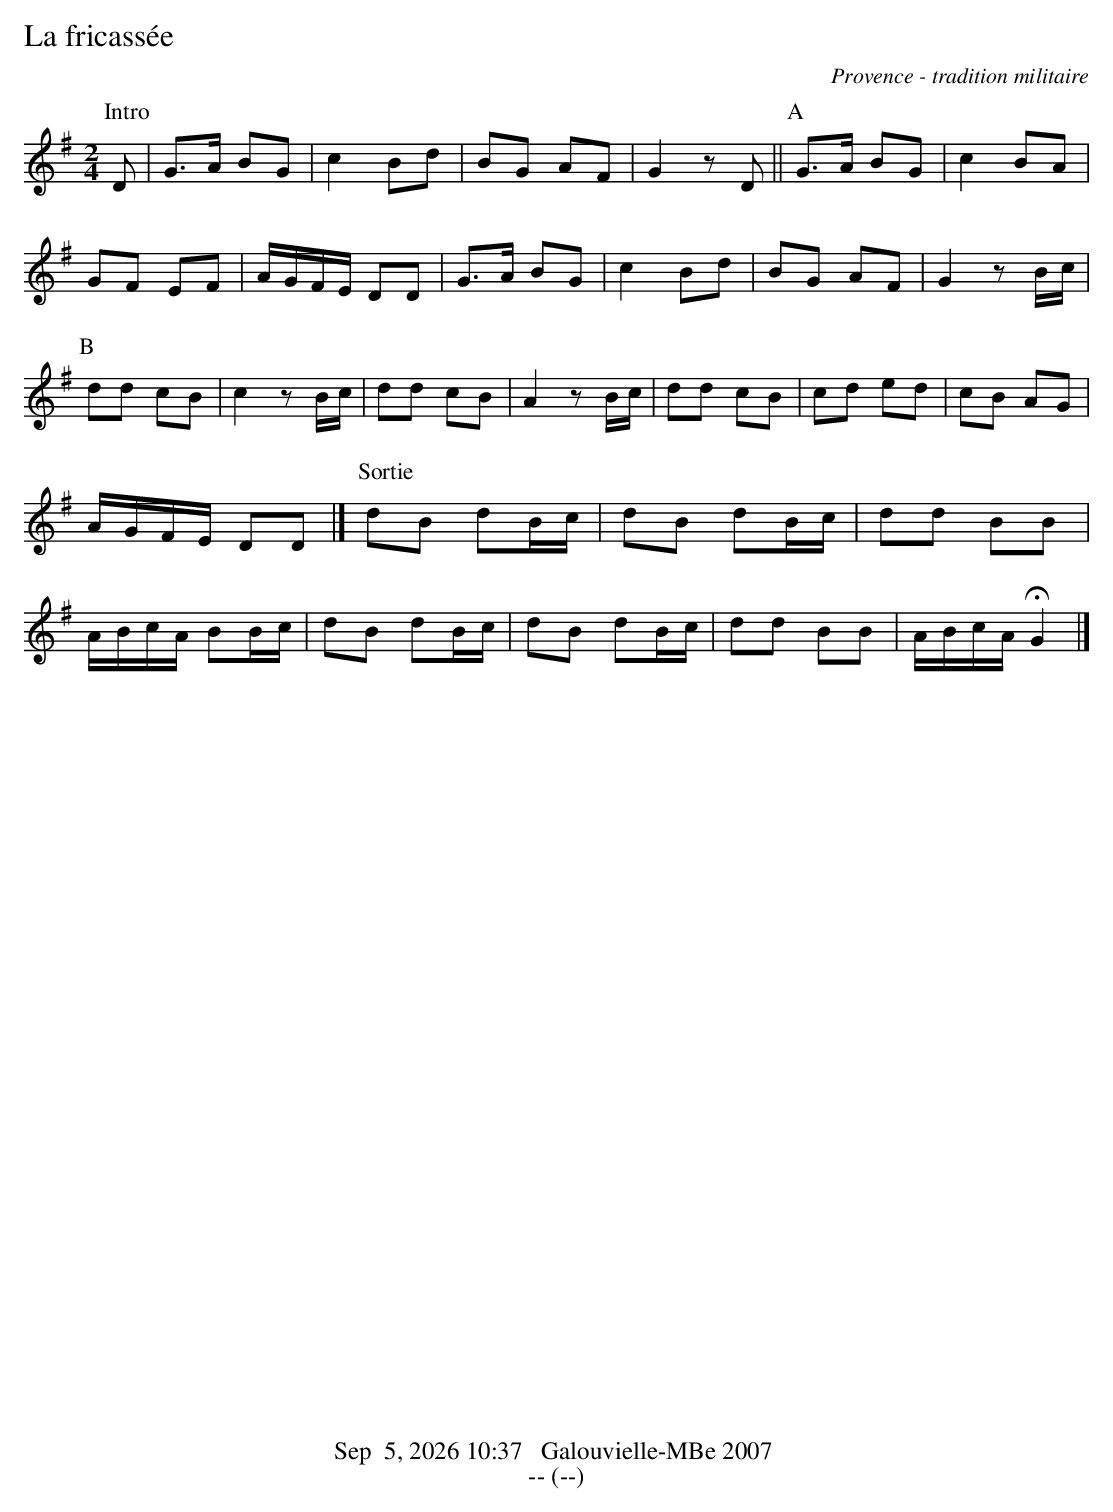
X:1
T:La fricassée
O:Provence - tradition militaire
M:2/4
L:1/8
K:G
P:Intro
V:1
D | G>A BG | c2 Bd | BG AF | G2 zD ||
P:A
G>A BG | c2 BA | GF EF | A/G/F/E/ DD |
G>A BG | c2 Bd | BG AF | G2 zB/c/ |
P:B
dd cB | c2 zB/c/ | dd cB | A2 zB/c/ |
dd cB | cd ed | cB AG | A/G/F/E/ DD |]
P:Sortie
dB dB/c/ | dB dB/c/ | dd BB | A/B/c/A/ BB/c/ |
dB dB/c/ | dB dB/c/ | dd BB | A/B/c/A/ HG2 |]


V:2
x16
x16
x16
x16
x16
